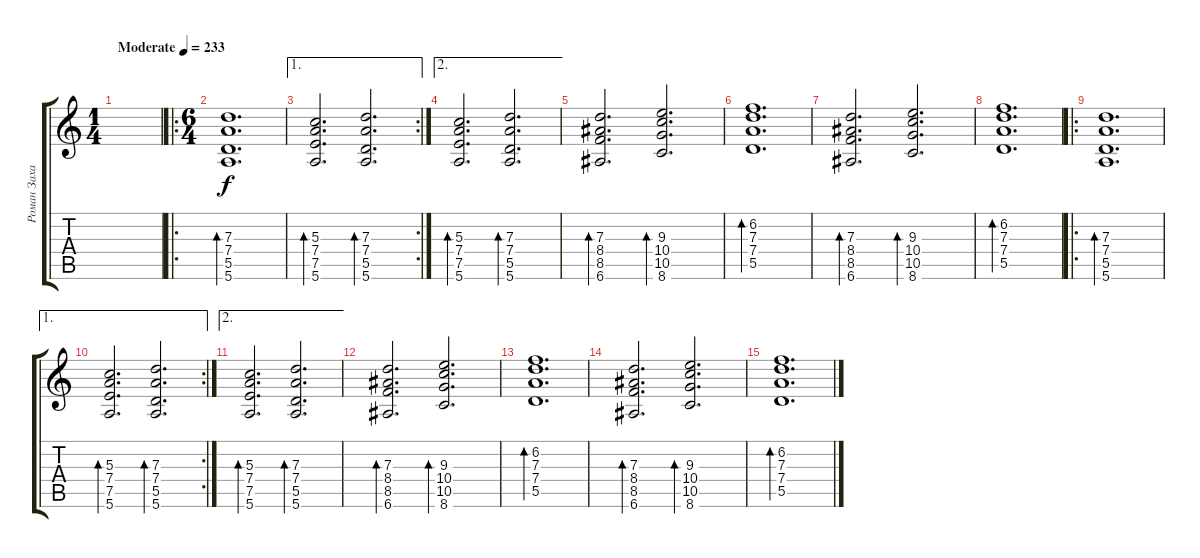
\track ("Роман Захаров" "Роман Заха") {instrument acousticguitarnylon}
\staff {score tabs}
\tuning (E4 B3 G3 D3 A2 E2) {hide}
\ts (1 4)
\tempo (233 "Moderate")
\clef g2
\ks c
|
\ro
\ts (6 4)
(7.3 7.4 5.5 5.6).1{d bd 60} |
\ae 1
\rc 2
(5.3 7.4 7.5 5.6).2{d bd 60} (7.3 7.4 5.5 5.6).2{d bd 60} |
\ae 2
(5.3 7.4 7.5 5.6).2{d bd 60} (7.3 7.4 5.5 5.6).2{d bd 60} |
(7.3 8.4 8.5 6.6).2{d bd 60} (9.3 10.4 10.5 8.6).2{d bd 60} |
(6.2 7.3 7.4 5.5).1{d bd 60} |
(7.3 8.4 8.5 6.6).2{d bd 60} (9.3 10.4 10.5 8.6).2{d bd 60} |
(6.2 7.3 7.4 5.5).1{d bd 60} |
\ro
(7.3 7.4 5.5 5.6).1{d bd 60} |
\ae 1
\rc 2
(5.3 7.4 7.5 5.6).2{d bd 60} (7.3 7.4 5.5 5.6).2{d bd 60} |
\ae 2
(5.3 7.4 7.5 5.6).2{d bd 60} (7.3 7.4 5.5 5.6).2{d bd 60} |
(7.3 8.4 8.5 6.6).2{d bd 60} (9.3 10.4 10.5 8.6).2{d bd 60} |
(6.2 7.3 7.4 5.5).1{d bd 60} |
(7.3 8.4 8.5 6.6).2{d bd 60} (9.3 10.4 10.5 8.6).2{d bd 60} |
(6.2 7.3 7.4 5.5).1{d bd 60}
